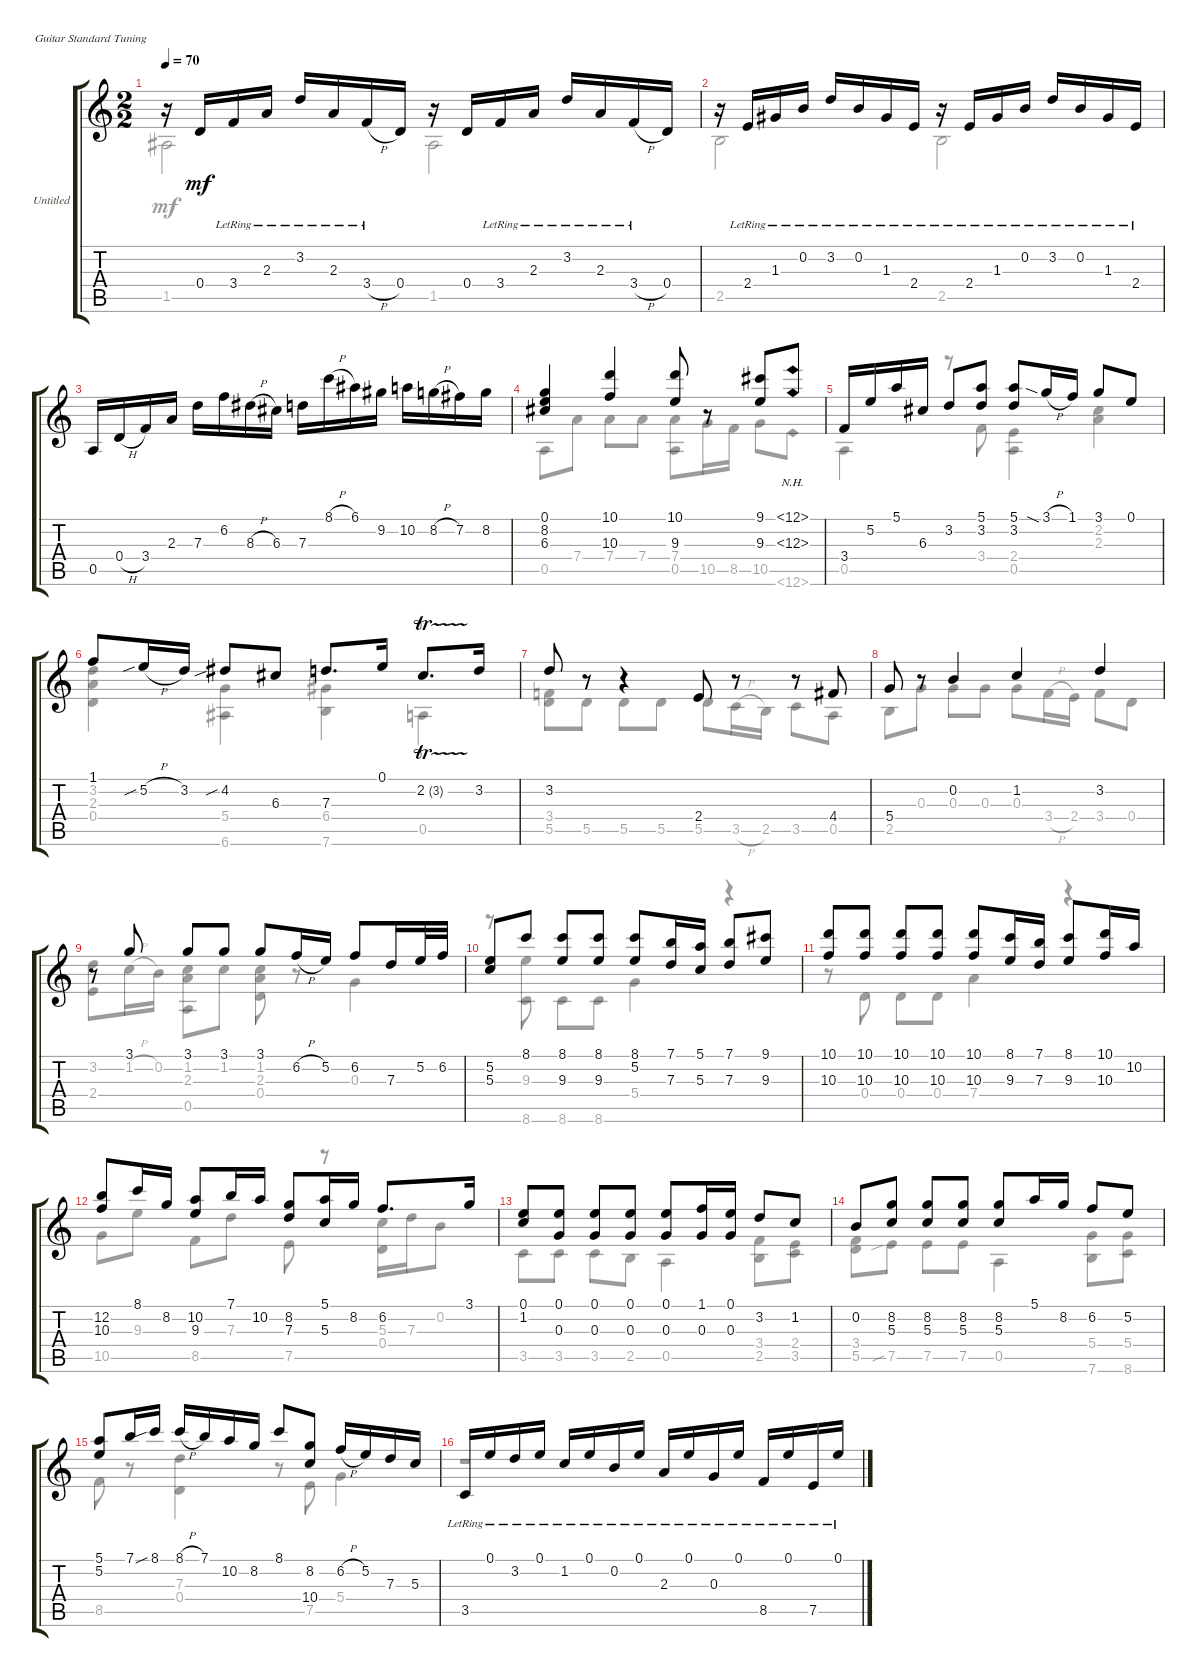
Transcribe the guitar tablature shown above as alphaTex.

\bracketExtendMode groupsimilarinstruments
\firstSystemTrackNameOrientation horizontal
\otherSystemsTrackNameOrientation horizontal
\track ("Untitled" "Untitled") {instrument acousticguitarnylon}
\staff {score tabs}
\tuning (E4 B3 G3 D3 A2 E2)
\voice
\ts (2 2)
\tempo 70
\clef g2
\ks c
r.16{dy mf} 0.4.16 3.4{lr}.16 2.3{lr}.16 3.2{lr}.16 2.3{lr}.16 3.4{h lr}.16 0.4.16 r.16 0.4.16 3.4{lr}.16 2.3{lr}.16 3.2{lr}.16 2.3{lr}.16 3.4{h lr}.16 0.4.16 |
r.16 2.4{lr}.16 1.3{lr}.16 0.2{lr}.16 3.2{lr}.16 0.2{lr}.16 1.3{lr}.16 2.4{lr}.16 r.16 2.4{lr}.16 1.3{lr}.16 0.2{lr}.16 3.2{lr}.16 0.2{lr}.16 1.3{lr}.16 2.4{lr}.16 |
0.5.16 0.4{h}.16 3.4.16 2.3.16 7.3.16 6.2.16 8.3{h}.16 6.3.16 7.3.16 8.1{h}.16 6.1.16 9.2.16 10.2.16 8.2{h}.16 7.2.16 8.2.16 |
(8.2 0.1 6.3).4 (10.1 10.3).4 (10.1 9.3).8 r.8 (9.1 9.3).8 (12.1{nh} 12.3{nh}).8 |
3.4.16 5.2.16 5.1.16 6.3.16 3.2.8 (5.1 3.2).8 (5.1 3.2).8 3.1{sia h}.16 1.1.16 3.1.8 0.1.8 |
1.1.8 5.2{sib h}.16 3.2.16 4.2{sib}.8 6.3.8 7.3.8{d} 0.1.16 2.2{tr (3 16)}.8{d} 3.2.16 |
3.2.8 r.8 r.4 2.4.8 r.8 r.8 4.4.8 |
5.4.8 r.8 0.2.4 1.2.4 3.2.4 |
r.8 3.1.8 3.1.8 3.1.8 3.1.8 6.2{h}.16 5.2.16 6.2.8 7.3.16 5.2.32 6.2.32 |
(5.2 5.3).8 8.1.8 (8.1 9.3).8 (8.1 9.3).8 (8.1 5.2).8 (7.1 7.3).16 (5.1 5.3).16 (7.1 7.3).8 (9.1 9.3).8 |
(10.1 10.3).8 (10.1 10.3).8 (10.1 10.3).8 (10.1 10.3).8 (10.1 10.3).8 (8.1 9.3).16 (7.1 7.3).16 (8.1 9.3).8 (10.1 10.3).16 10.2.16 |
(12.2 10.3).8 8.1.16 8.2.16 (10.2 9.3).8 7.1.16 10.2.16 (8.2 7.3).8 (5.1 5.3).16 8.2.16 6.2.8{d} 3.1.16 |
(0.1 1.2).8 (0.1 0.3).8 (0.1 0.3).8 (0.1 0.3).8 (0.1 0.3).8 (1.1 0.3).16 (0.1 0.3).16 3.2.8 1.2.8 |
0.2.8 (8.2 5.3).8 (8.2 5.3).8 (8.2 5.3).8 (8.2 5.3).8 5.1.16 8.2.16 6.2.8 5.2.8 |
(5.1 5.2).8 7.1.16 8.1{sib}.16 8.1{h}.16 7.1.16 10.2.16 8.2.16 8.1.8 (8.2 10.4).8 6.2{h}.16 5.2.16 7.3.16 5.3.16 |
3.5{lr}.16 0.1{lr}.16 3.2{lr}.16 0.1{lr}.16 1.2{lr}.16 0.1{lr}.16 0.2{lr}.16 0.1{lr}.16 2.3{lr}.16 0.1{lr}.16 0.3{lr}.16 0.1{lr}.16 8.5{lr}.16 0.1{lr}.16 7.5{lr}.16 0.1{lr}.16
\voice
\clef g2
\ottava regular
\simile none
\ks c
1.5.2{dy mf} 1.5.2 |
2.5.2 2.5.2 |
|
0.5.8 7.4.8 7.4.8 7.4.8 (7.4 0.5).8 10.5.16 8.5.16 10.5.8 12.6{nh}.8 |
0.5.4 r.8 3.4.8 (2.4 0.5).4 (2.2 2.3).4 |
(3.2 2.3 0.4).4 (5.4 6.6).4 (6.4 7.6).4 0.5.4 |
(3.4 5.5).8 5.5.8 5.5.8 5.5.8 5.5.8 3.5{h}.16 2.5.16 3.5.8 0.5.8 |
2.5.8 0.3.8 0.3.8 0.3.8 0.3.8 3.4{h}.16 2.4.16 3.4.8 0.4.8 |
(3.2 2.4).8 1.2{h}.16 0.2.16 (1.2 2.3 0.5).8 1.2.8 (1.2 2.3 0.4).8 r.8 0.3.4 |
r.8 (9.3 8.6).8 8.6.8 8.6.8 5.4.4 r.4 |
r.8 0.4.8 0.4.8 0.4.8 7.4.4 r.4 |
10.5.8 9.3.8 8.5.8 7.3.8 7.5.8 r.8 (5.3 0.4).16 7.3.16 0.2.8 |
3.5.8 3.5.8 3.5.8 2.5.8 0.5.4 (3.4 2.5).8 (2.4 3.5).8 |
(3.4 5.5).8 7.5{sib}.8 7.5.8 7.5.8 0.5.4 (5.4 7.6).8 (5.4 8.6).8 |
8.5.8 r.8 (7.3 0.4).4 r.8 7.5.8 5.4.4 |
r.1
